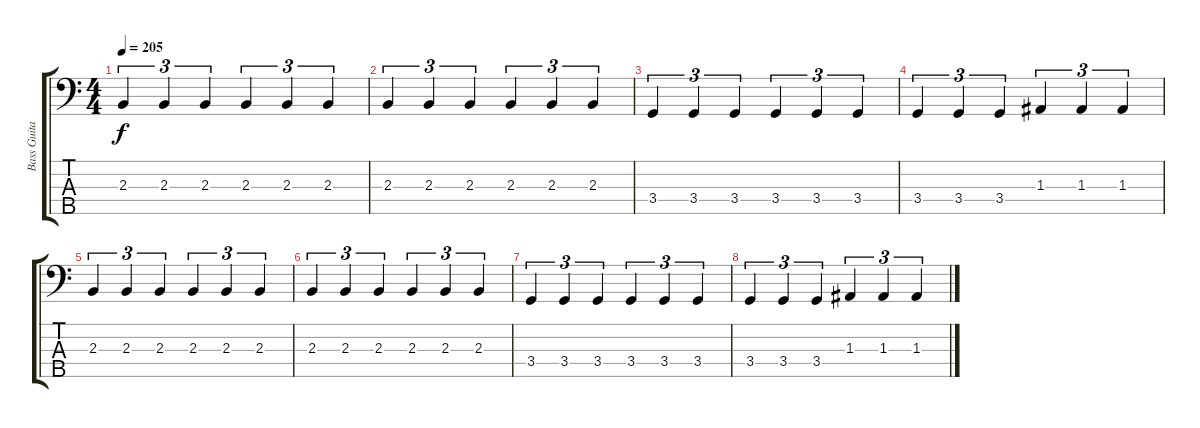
\track ("Bass Guitar" "Bass Guita") {instrument electricbasspick}
\staff {score tabs}
\tuning (G2 D2 A1 E1 B0) {hide}
\ts (4 4)
\tempo 205
\clef f4
\ks c
2.3.4{tu (3 2) dy f} 2.3.4{tu (3 2)} 2.3.4{tu (3 2)} 2.3.4{tu (3 2)} 2.3.4{tu (3 2)} 2.3.4{tu (3 2)} |
2.3.4{tu (3 2)} 2.3.4{tu (3 2)} 2.3.4{tu (3 2)} 2.3.4{tu (3 2)} 2.3.4{tu (3 2)} 2.3.4{tu (3 2)} |
3.4.4{tu (3 2)} 3.4.4{tu (3 2)} 3.4.4{tu (3 2)} 3.4.4{tu (3 2)} 3.4.4{tu (3 2)} 3.4.4{tu (3 2)} |
3.4.4{tu (3 2)} 3.4.4{tu (3 2)} 3.4.4{tu (3 2)} 1.3.4{tu (3 2)} 1.3.4{tu (3 2)} 1.3.4{tu (3 2)} |
2.3.4{tu (3 2)} 2.3.4{tu (3 2)} 2.3.4{tu (3 2)} 2.3.4{tu (3 2)} 2.3.4{tu (3 2)} 2.3.4{tu (3 2)} |
2.3.4{tu (3 2)} 2.3.4{tu (3 2)} 2.3.4{tu (3 2)} 2.3.4{tu (3 2)} 2.3.4{tu (3 2)} 2.3.4{tu (3 2)} |
3.4.4{tu (3 2)} 3.4.4{tu (3 2)} 3.4.4{tu (3 2)} 3.4.4{tu (3 2)} 3.4.4{tu (3 2)} 3.4.4{tu (3 2)} |
3.4.4{tu (3 2)} 3.4.4{tu (3 2)} 3.4.4{tu (3 2)} 1.3.4{tu (3 2)} 1.3.4{tu (3 2)} 1.3.4{tu (3 2)}
